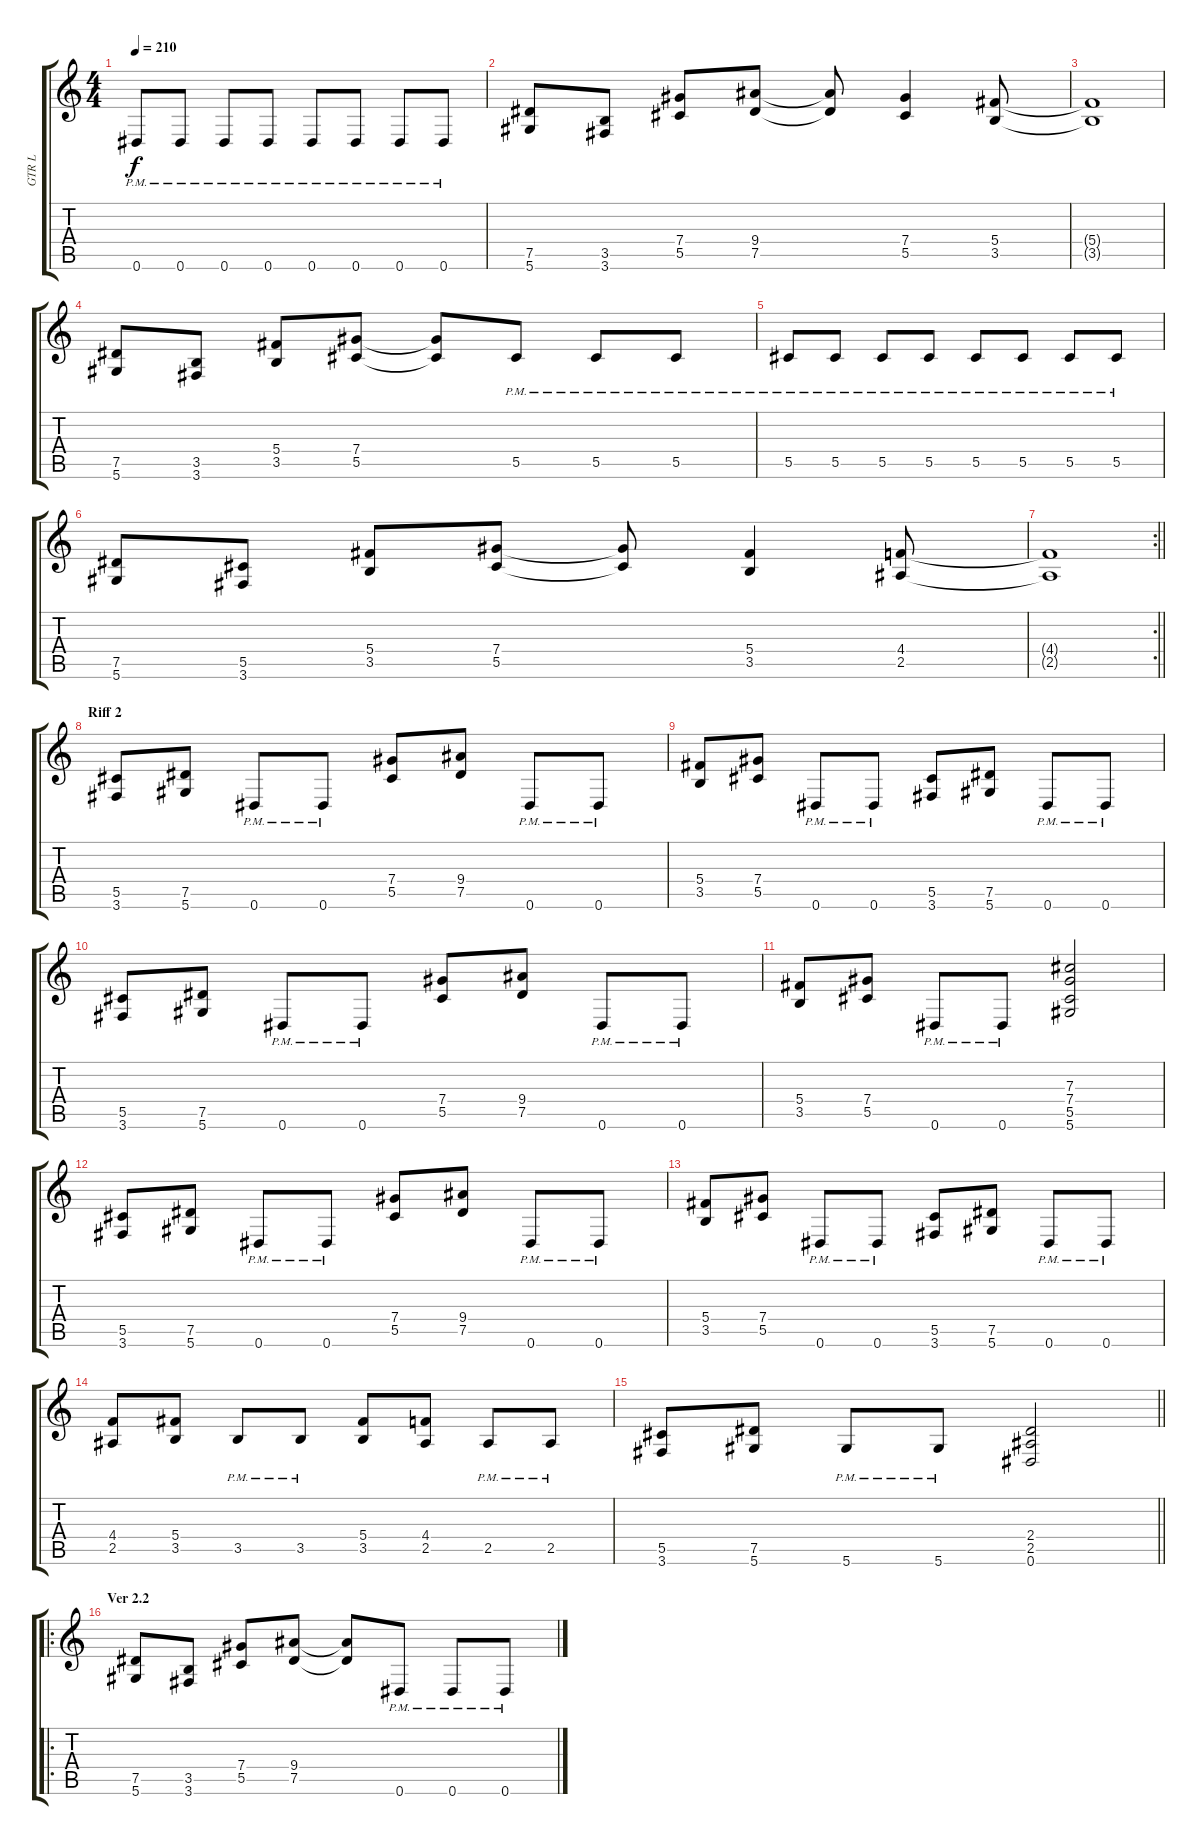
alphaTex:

\track ("GTR L" "GTR L") {instrument distortionguitar}
\staff {score tabs}
\tuning (Eb4 Bb3 Gb3 Db3 Ab2 Eb2) {hide}
\ts (4 4)
\tempo 210
\clef g2
\ks c
0.6{pm}.8{dy f} 0.6{pm}.8 0.6{pm}.8 0.6{pm}.8 0.6{pm}.8 0.6{pm}.8 0.6{pm}.8 0.6{pm}.8 |
(7.5 5.6).8 (3.5 3.6).8 (7.4 5.5).8 (9.4 7.5).8 (9.4{t} 7.5{t}).8 (7.4 5.5).4 (5.4 3.5).8 |
(5.4{t} 3.5{t}).1 |
(7.5 5.6).8 (3.5 3.6).8 (5.4 3.5).8 (7.4 5.5).8 (7.4{t} 5.5{t}).8 5.5{pm}.8 5.5{pm}.8 5.5{pm}.8 |
5.5{pm}.8 5.5{pm}.8 5.5{pm}.8 5.5{pm}.8 5.5{pm}.8 5.5{pm}.8 5.5{pm}.8 5.5{pm}.8 |
(7.5 5.6).8 (5.5 3.6).8 (5.4 3.5).8 (7.4 5.5).8 (7.4{t} 5.5{t}).8 (5.4 3.5).4 (4.4 2.5).8 |
\rc 2
\barLineRight lightlight
(4.4{t} 2.5{t}).1 |
\section ("" "Riff 2")
(5.5 3.6).8 (7.5 5.6).8 0.6{pm}.8 0.6{pm}.8 (7.4 5.5).8 (9.4 7.5).8 0.6{pm}.8 0.6{pm}.8 |
(5.4 3.5).8 (7.4 5.5).8 0.6{pm}.8 0.6{pm}.8 (5.5 3.6).8 (7.5 5.6).8 0.6{pm}.8 0.6{pm}.8 |
(5.5 3.6).8 (7.5 5.6).8 0.6{pm}.8 0.6{pm}.8 (7.4 5.5).8 (9.4 7.5).8 0.6{pm}.8 0.6{pm}.8 |
(5.4 3.5).8 (7.4 5.5).8 0.6{pm}.8 0.6{pm}.8 (7.3 7.4 5.5 5.6).2 |
(5.5 3.6).8 (7.5 5.6).8 0.6{pm}.8 0.6{pm}.8 (7.4 5.5).8 (9.4 7.5).8 0.6{pm}.8 0.6{pm}.8 |
(5.4 3.5).8 (7.4 5.5).8 0.6{pm}.8 0.6{pm}.8 (5.5 3.6).8 (7.5 5.6).8 0.6{pm}.8 0.6{pm}.8 |
(4.4 2.5).8 (5.4 3.5).8 3.5{pm}.8 3.5{pm}.8 (5.4 3.5).8 (4.4 2.5).8 2.5{pm}.8 2.5{pm}.8 |
\barLineRight lightlight
(5.5 3.6).8 (7.5 5.6).8 5.6{pm}.8 5.6{pm}.8 (2.4 2.5 0.6).2 |
\ro
\section ("" "Ver 2.2")
(7.5 5.6).8 (3.5 3.6).8 (7.4 5.5).8 (9.4 7.5).8 (9.4{t} 7.5{t}).8 0.6{pm}.8 0.6{pm}.8 0.6{pm}.8
